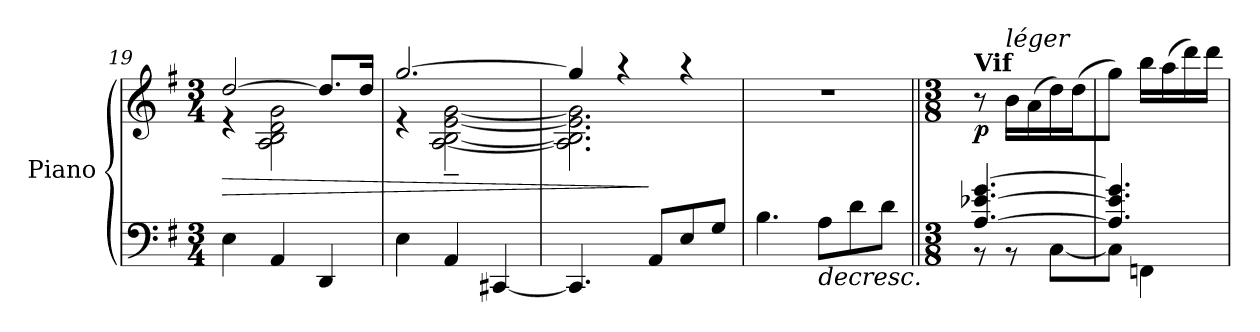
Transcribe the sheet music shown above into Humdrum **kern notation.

**kern	**kern	**dynam
*part1	*part1	*part1
*staff2	*staff1	*staff1/2
*I"Piano	*	*
*I'Pno.	*	*
*clefF4	*clefG2	*
*k[f#]	*k[f#]	*
*M3/4	*M3/4	*
=19	=19	=19
!	!	!LO:HP:b
*	*^	*
4E\	[2dd/	4r	>
4AA/	.	2A\ 2B\ 2d\ 2g\	.
4DD/	8.dd/L]	.	.
.	16dd/Jk	.	.
=20	=20	=20	=20
4E\	[2.gg/	4r	.
4AA/	.	[2A\~ [2B\~ [2e\~ [2g\~	.
[4CC#X/	.	.	.
=21	=21	=21	=21
4.CC#/]	4gg/]	2.A\] 2.B\] 2.e\] 2.g\]	.
.	4r	.	.
8AA/L	.	.	]
8E/	4r	.	.
8G/J	.	.	.
*	*v	*v	*
=22	=22	=22
4.B\	2.r	.
!	!	!LO:HP:b=2
8A\L	.	>
8d\	.	.
8d\J	.	.
!!LO:LB:g=z
=23||	=23||	=23||
*M3/8	*M3/8	*
*^	*	*
!	!	!LO:TX:a:B:t=Vif	!
!	!	!	!LO:DY:b
[4.A/ [4.e-X/ [4.g/	8r	8r	p
!	!	!LO:TX:i:t=léger	!
.	8r	16b\LL	.
.	.	(>16a\	.
.	[8C\L	16dd\)	.
.	.	(>16dd\J	.
=24	=24	=24	=24
4.A/] 4.e-/] 4.g/]	8C\J]	8gg\J)	.
.	4FFn\	16bb\LL	.
.	.	(>16aa\	.
.	.	16ddd\)	.
.	.	16ddd\JJ	.
*v	*v	*	*
.	.	]
=	=	=
*-	*-	*-
